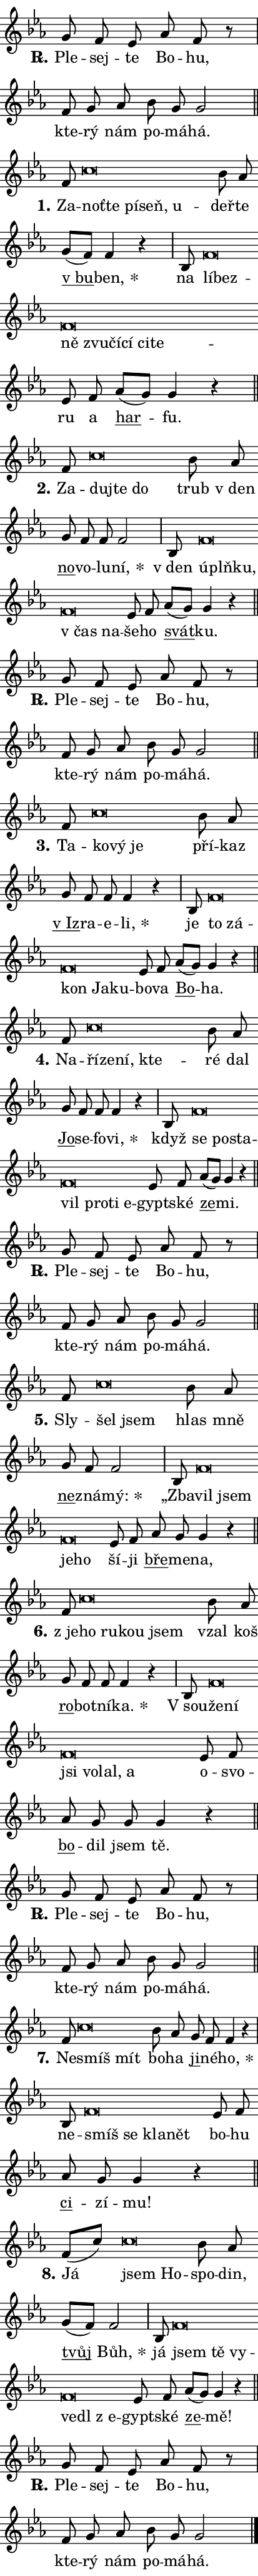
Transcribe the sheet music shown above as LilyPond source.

\version "2.24.0"
\header { tagline = "" }
\paper {
  indent = 0\cm
  top-margin = 0\cm
  right-margin = 0\cm
  bottom-margin = 0\cm
  left-margin = 0\cm
  paper-width = 7\cm
  page-breaking = #ly:one-page-breaking
  system-system-spacing.basic-distance = #11
  score-system-spacing.basic-distance = #11
  ragged-last = ##f
}


%% Author: Thomas Morley
%% https://lists.gnu.org/archive/html/lilypond-user/2020-05/msg00002.html
#(define (line-position grob)
"Returns position of @var[grob} in current system:
   @code{'start}, if at first time-step
   @code{'end}, if at last time-step
   @code{'middle} otherwise
"
  (let* ((col (ly:item-get-column grob))
         (ln (ly:grob-object col 'left-neighbor))
         (rn (ly:grob-object col 'right-neighbor))
         (col-to-check-left (if (ly:grob? ln) ln col))
         (col-to-check-right (if (ly:grob? rn) rn col))
         (break-dir-left
           (and
             (ly:grob-property col-to-check-left 'non-musical #f)
             (ly:item-break-dir col-to-check-left)))
         (break-dir-right
           (and
             (ly:grob-property col-to-check-right 'non-musical #f)
             (ly:item-break-dir col-to-check-right))))
        (cond ((eqv? 1 break-dir-left) 'start)
              ((eqv? -1 break-dir-right) 'end)
              (else 'middle))))

#(define (tranparent-at-line-position vctor)
  (lambda (grob)
  "Relying on @code{line-position} select the relevant enry from @var{vctor}.
Used to determine transparency,"
    (case (line-position grob)
      ((end) (not (vector-ref vctor 0)))
      ((middle) (not (vector-ref vctor 1)))
      ((start) (not (vector-ref vctor 2))))))

noteHeadBreakVisibility =
#(define-music-function (break-visibility)(vector?)
"Makes @code{NoteHead}s transparent relying on @var{break-visibility}"
#{
  \override NoteHead.transparent =
    #(tranparent-at-line-position break-visibility)
#})

#(define delete-ledgers-for-transparent-note-heads
  (lambda (grob)
    "Reads whether a @code{NoteHead} is transparent.
If so this @code{NoteHead} is removed from @code{'note-heads} from
@var{grob}, which is supposed to be @code{LedgerLineSpanner}.
As a result ledgers are not printed for this @code{NoteHead}"
    (let* ((nhds-array (ly:grob-object grob 'note-heads))
           (nhds-list
             (if (ly:grob-array? nhds-array)
                 (ly:grob-array->list nhds-array)
                 '()))
           ;; Relies on the transparent-property being done before
           ;; Staff.LedgerLineSpanner.after-line-breaking is executed.
           ;; This is fragile ...
           (to-keep
             (remove
               (lambda (nhd)
                 (ly:grob-property nhd 'transparent #f))
               nhds-list)))
      ;; TODO find a better method to iterate over grob-arrays, similiar
      ;; to filter/remove etc for lists
      ;; For now rebuilt from scratch
      (set! (ly:grob-object grob 'note-heads)  '())
      (for-each
        (lambda (nhd)
          (ly:pointer-group-interface::add-grob grob 'note-heads nhd))
        to-keep))))

hideNotes = {
  \noteHeadBreakVisibility #begin-of-line-visible
}
unHideNotes = {
  \noteHeadBreakVisibility #all-visible
}

% work-around for resetting accidentals
% https://lilypond.org/doc/v2.23/Documentation/notation/displaying-rhythms#unmetered-music
cadenzaMeasure = {
  \cadenzaOff
  \partial 1024 s1024
  \cadenzaOn
}

#(define-markup-command (accent layout props text) (markup?)
  "Underline accented syllable"
  (interpret-markup layout props
    #{\markup \override #'(offset . 4.3) \underline { #text }#}))

responsum = \markup \concat {
  "R" \hspace #-1.05 \path #0.1 #'((moveto 0 0.07) (lineto 0.9 0.8)) \hspace #0.05 "."
}

\layout {
    \context {
        \Staff
        \remove "Time_signature_engraver"
        \override LedgerLineSpanner.after-line-breaking = #delete-ledgers-for-transparent-note-heads
    }
    \context {
        \Voice {
            \override NoteHead.output-attributes = #'((class . "notehead"))
            \override Hairpin.height = #0.55
        }
    }
    \context {
        \Lyrics {
            \override StanzaNumber.output-attributes = #'((class . "stanzanumber"))
            \override LyricSpace.minimum-distance = #0.9
            \override LyricText.font-name = #"TeX Gyre Schola"
            \override LyricText.font-size = 1
            \override StanzaNumber.font-name = #"TeX Gyre Schola Bold"
            \override StanzaNumber.font-size = 1
        }
    }
}

% magnetic-lyrics.ily
%
%   written by
%     Jean Abou Samra <jean@abou-samra.fr>
%     Werner Lemberg <wl@gnu.org>
%
%   adapted by
%     Jiri Hon <jiri.hon@gmail.com>
%
% Version 2022-Apr-15

% https://www.mail-archive.com/lilypond-user@gnu.org/msg149350.html

#(define (Left_hyphen_pointer_engraver context)
   "Collect syllable-hyphen-syllable occurrences in lyrics and store
them in properties.  This engraver only looks to the left.  For
example, if the lyrics input is @code{foo -- bar}, it does the
following.

@itemize @bullet
@item
Set the @code{text} property of the @code{LyricHyphen} grob between
@q{foo} and @q{bar} to @code{foo}.

@item
Set the @code{left-hyphen} property of the @code{LyricText} grob with
text @q{foo} to the @code{LyricHyphen} grob between @q{foo} and
@q{bar}.
@end itemize

Use this auxiliary engraver in combination with the
@code{lyric-@/text::@/apply-@/magnetic-@/offset!} hook."
   (let ((hyphen #f)
         (text #f))
     (make-engraver
      (acknowledgers
       ((lyric-syllable-interface engraver grob source-engraver)
        (set! text grob)))
      (end-acknowledgers
       ((lyric-hyphen-interface engraver grob source-engraver)
        ;(when (not (grob::has-interface grob 'lyric-space-interface))
          (set! hyphen grob)));)
      ((stop-translation-timestep engraver)
       (when (and text hyphen)
         (ly:grob-set-object! text 'left-hyphen hyphen))
       (set! text #f)
       (set! hyphen #f)))))

#(define (lyric-text::apply-magnetic-offset! grob)
   "If the space between two syllables is less than the value in
property @code{LyricText@/.details@/.squash-threshold}, move the right
syllable to the left so that it gets concatenated with the left
syllable.

Use this function as a hook for
@code{LyricText@/.after-@/line-@/breaking} if the
@code{Left_@/hyphen_@/pointer_@/engraver} is active."
   (let ((hyphen (ly:grob-object grob 'left-hyphen #f)))
     (when hyphen
       (let ((left-text (ly:spanner-bound hyphen LEFT)))
         (when (grob::has-interface left-text 'lyric-syllable-interface)
           (let* ((common (ly:grob-common-refpoint grob left-text X))
                  (this-x-ext (ly:grob-extent grob common X))
                  (left-x-ext
                   (begin
                     ;; Trigger magnetism for left-text.
                     (ly:grob-property left-text 'after-line-breaking)
                     (ly:grob-extent left-text common X)))
                  ;; `delta` is the gap width between two syllables.
                  (delta (- (interval-start this-x-ext)
                            (interval-end left-x-ext)))
                  (details (ly:grob-property grob 'details))
                  (threshold (assoc-get 'squash-threshold details 0.2)))
             (when (< delta threshold)
               (let* (;; We have to manipulate the input text so that
                      ;; ligatures crossing syllable boundaries are not
                      ;; disabled.  For languages based on the Latin
                      ;; script this is essentially a beautification.
                      ;; However, for non-Western scripts it can be a
                      ;; necessity.
                      (lt (ly:grob-property left-text 'text))
                      (rt (ly:grob-property grob 'text))
                      (is-space (grob::has-interface hyphen 'lyric-space-interface))
                      (space (if is-space " " ""))
                      (space-markup (grob-interpret-markup grob " "))
                      (space-size (interval-length (ly:stencil-extent space-markup X)))
                      (extra-delta (if is-space space-size 0))
                      ;; Append new syllable.
                      (ltrt-space (if (and (string? lt) (string? rt))
                                (string-append lt space rt)
                                (make-concat-markup (list lt space rt))))
                      ;; Right-align `ltrt` to the right side.
                      (ltrt-space-markup (grob-interpret-markup
                               grob
                               (make-translate-markup
                                (cons (interval-length this-x-ext) 0)
                                (make-right-align-markup ltrt-space)))))
                 (begin
                   ;; Don't print `left-text`.
                   (ly:grob-set-property! left-text 'stencil #f)
                   ;; Set text and stencil (which holds all collected
                   ;; syllables so far) and shift it to the left.
                   (ly:grob-set-property! grob 'text ltrt-space)
                   (ly:grob-set-property! grob 'stencil ltrt-space-markup)
                   (ly:grob-translate-axis! grob (- (- delta extra-delta)) X))))))))))


#(define (lyric-hyphen::displace-bounds-first grob)
   ;; Make very sure this callback isn't triggered too early.
   (let ((left (ly:spanner-bound grob LEFT))
         (right (ly:spanner-bound grob RIGHT)))
     (ly:grob-property left 'after-line-breaking)
     (ly:grob-property right 'after-line-breaking)
     (ly:lyric-hyphen::print grob)))

squashThreshold = #0.4

\layout {
  \context {
    \Lyrics
    \consists #Left_hyphen_pointer_engraver
    \override LyricText.after-line-breaking =
      #lyric-text::apply-magnetic-offset!
    \override LyricHyphen.stencil = #lyric-hyphen::displace-bounds-first
    \override LyricText.details.squash-threshold = \squashThreshold
    \override LyricHyphen.minimum-distance = 0
    \override LyricHyphen.minimum-length = \squashThreshold
  }
}

squash = \override LyricText.details.squash-threshold = 9999
unSquash = \override LyricText.details.squash-threshold = \squashThreshold

left = \override LyricText.self-alignment-X = #LEFT
unLeft = \revert LyricText.self-alignment-X

starOffset = #(lambda (grob) 
                (let ((x_offset (ly:self-alignment-interface::aligned-on-x-parent grob)))
                  (if (= x_offset 0) 0 (+ x_offset 1.2))))

star = #(define-music-function (syllable)(string?)
"Append star separator at the end of a syllable"
#{
  \once \override LyricText.X-offset = #starOffset
  \lyricmode { \markup {
    #syllable
    \override #'((font-name . "TeX Gyre Schola Bold")) \hspace #0.2 \lower #0.65 \larger "*"
  } }
#})

starAccent = #(define-music-function (syllable)(string?)
"Append star separator at the end of a syllable and make accent"
#{
  \once \override LyricText.X-offset = #starOffset
  \lyricmode { \markup {
    \accent #syllable
    \override #'((font-name . "TeX Gyre Schola Bold")) \hspace #0.2 \lower #0.65 \larger "*"
  } }
#})

breath = #(define-music-function (syllable)(string?)
"Append breathing indicator at the end of a syllable"
#{
  \lyricmode { \markup { #syllable "+" } }
#})

optionalBreath = #(define-music-function (syllable)(string?)
"Append optional breathing indicator at the end of a syllable"
#{
  \lyricmode { \markup { #syllable "(+)" } }
#})


\score {
    <<
        \new Voice = "melody" { \cadenzaOn \key es \major \relative { g'8 f es as f r \cadenzaMeasure \bar "|" f g as \bar "" bes g g2 \cadenzaMeasure \bar "||" \break } }
        \new Lyrics \lyricsto "melody" { \lyricmode { \set stanza = \responsum
Ple -- sej -- te Bo -- hu, kte -- rý nám po -- má -- há. } }
    >>
    \layout {}
}

\score {
    <<
        \new Voice = "melody" { \cadenzaOn \key es \major \relative { f'8 c'\breve*1/16 \hideNotes \breve*1/16 \bar "" \breve*1/16 \bar "" \breve*1/16 \breve*1/16 \bar "" \unHideNotes bes8 as \bar "" g[( f)] f4 r \cadenzaMeasure \bar "|" bes,8 f'\breve*1/16 \hideNotes \breve*1/16 \bar "" \breve*1/16 \bar "" \breve*1/16 \bar "" \breve*1/16 \bar "" \breve*1/16 \bar "" \breve*1/16 \breve*1/16 \bar "" \unHideNotes es8 f \bar "" as[( g)] g4 r \cadenzaMeasure \bar "||" \break } }
        \new Lyrics \lyricsto "melody" { \lyricmode { \set stanza = "1."
Za -- \left no -- \squash ťte pí -- seň, u -- \unLeft \unSquash deř -- te \markup \accent "v bu" -- \star ben, na \left lí -- \squash bez -- ně zvu -- čí -- cí ci -- te -- \unLeft \unSquash ru a \markup \accent har -- fu. } }
    >>
    \layout {}
}

\score {
    <<
        \new Voice = "melody" { \cadenzaOn \key es \major \relative { f'8 c'\breve*1/16 \hideNotes \breve*1/16 \breve*1/16 \bar "" \unHideNotes bes8 as \bar "" g f f f2 \cadenzaMeasure \bar "|" bes,8 f'\breve*1/16 \hideNotes \breve*1/16 \bar "" \breve*1/16 \breve*1/16 \bar "" \unHideNotes es8 f \bar "" as[( g)] g4 r \cadenzaMeasure \bar "||" \break } }
        \new Lyrics \lyricsto "melody" { \lyricmode { \set stanza = "2."
Za -- \left duj -- \squash te do \unLeft \unSquash trub "v den" \markup \accent no -- vo -- lu -- \star ní, "v den" \left úplň -- \squash ku, "v čas" na -- \unLeft \unSquash še -- ho \markup \accent svát -- ku. } }
    >>
    \layout {}
}

\score {
    <<
        \new Voice = "melody" { \cadenzaOn \key es \major \relative { g'8 f es as f r \cadenzaMeasure \bar "|" f g as \bar "" bes g g2 \cadenzaMeasure \bar "||" \break } }
        \new Lyrics \lyricsto "melody" { \lyricmode { \set stanza = \responsum
Ple -- sej -- te Bo -- hu, kte -- rý nám po -- má -- há. } }
    >>
    \layout {}
}

\score {
    <<
        \new Voice = "melody" { \cadenzaOn \key es \major \relative { f'8 c'\breve*1/16 \hideNotes \breve*1/16 \breve*1/16 \bar "" \unHideNotes bes8 as \bar "" g f f f4 r \cadenzaMeasure \bar "|" bes,8 f'\breve*1/16 \hideNotes \breve*1/16 \bar "" \breve*1/16 \bar "" \breve*1/16 \breve*1/16 \bar "" \unHideNotes es8 f \bar "" as[( g)] g4 r \cadenzaMeasure \bar "||" \break } }
        \new Lyrics \lyricsto "melody" { \lyricmode { \set stanza = "3."
Ta -- \left ko -- \squash vý je \unLeft \unSquash pří -- kaz \markup \accent "v Iz" -- ra -- e -- \star li, je \left to \squash zá -- kon Ja -- ku -- \unLeft \unSquash bo -- va \markup \accent Bo -- ha. } }
    >>
    \layout {}
}

\score {
    <<
        \new Voice = "melody" { \cadenzaOn \key es \major \relative { f'8 c'\breve*1/16 \hideNotes \breve*1/16 \bar "" \breve*1/16 \breve*1/16 \bar "" \unHideNotes bes8 as \bar "" g f f f4 r \cadenzaMeasure \bar "|" bes,8 f'\breve*1/16 \hideNotes \breve*1/16 \bar "" \breve*1/16 \bar "" \breve*1/16 \bar "" \breve*1/16 \bar "" \breve*1/16 \breve*1/16 \bar "" \unHideNotes es8 f \bar "" as[( g)] g4 r \cadenzaMeasure \bar "||" \break } }
        \new Lyrics \lyricsto "melody" { \lyricmode { \set stanza = "4."
Na -- \left ří -- \squash ze -- ní, kte -- \unLeft \unSquash ré dal \markup \accent Jo -- se -- fo -- \star vi, když \left se \squash po -- sta -- vil pro -- ti e -- \unLeft \unSquash gypt -- ské \markup \accent ze -- mi. } }
    >>
    \layout {}
}

\score {
    <<
        \new Voice = "melody" { \cadenzaOn \key es \major \relative { g'8 f es as f r \cadenzaMeasure \bar "|" f g as \bar "" bes g g2 \cadenzaMeasure \bar "||" \break } }
        \new Lyrics \lyricsto "melody" { \lyricmode { \set stanza = \responsum
Ple -- sej -- te Bo -- hu, kte -- rý nám po -- má -- há. } }
    >>
    \layout {}
}

\score {
    <<
        \new Voice = "melody" { \cadenzaOn \key es \major \relative { f'8 c'\breve*1/16 \hideNotes \breve*1/16 \bar "" \unHideNotes bes8 as \bar "" g f f2 \cadenzaMeasure \bar "|" bes,8 f'\breve*1/16 \hideNotes \breve*1/16 \bar "" \breve*1/16 \breve*1/16 \bar "" \unHideNotes es8 f \bar "" as g g4 r \cadenzaMeasure \bar "||" \break } }
        \new Lyrics \lyricsto "melody" { \lyricmode { \set stanza = "5."
Sly -- \left šel \squash jsem \unLeft \unSquash hlas mně \markup \accent ne -- zná -- \star mý: „Zba -- \left vil \squash jsem je -- ho \unLeft \unSquash ší -- ji \markup \accent bře -- me -- na, } }
    >>
    \layout {}
}

\score {
    <<
        \new Voice = "melody" { \cadenzaOn \key es \major \relative { f'8 c'\breve*1/16 \hideNotes \breve*1/16 \bar "" \breve*1/16 \breve*1/16 \bar "" \unHideNotes bes8 as \bar "" g f f f4 r \cadenzaMeasure \bar "|" bes,8 f'\breve*1/16 \hideNotes \breve*1/16 \bar "" \breve*1/16 \bar "" \breve*1/16 \bar "" \breve*1/16 \breve*1/16 \bar "" \unHideNotes es8 f \bar "" as g g g4 r \cadenzaMeasure \bar "||" \break } }
        \new Lyrics \lyricsto "melody" { \lyricmode { \set stanza = "6."
"z je" -- \left ho \squash ru -- kou jsem \unLeft \unSquash vzal koš \markup \accent ro -- bot -- ní -- \star ka. "V sou" -- \left že -- \squash ní jsi vo -- lal, a \unLeft \unSquash o -- svo -- \markup \accent bo -- dil jsem tě. } }
    >>
    \layout {}
}

\score {
    <<
        \new Voice = "melody" { \cadenzaOn \key es \major \relative { g'8 f es as f r \cadenzaMeasure \bar "|" f g as \bar "" bes g g2 \cadenzaMeasure \bar "||" \break } }
        \new Lyrics \lyricsto "melody" { \lyricmode { \set stanza = \responsum
Ple -- sej -- te Bo -- hu, kte -- rý nám po -- má -- há. } }
    >>
    \layout {}
}

\score {
    <<
        \new Voice = "melody" { \cadenzaOn \key es \major \relative { f'8 c'\breve*1/16 \hideNotes \breve*1/16 \bar "" \unHideNotes bes8 as \bar "" g f f4 r \cadenzaMeasure \bar "|" bes,8 f'\breve*1/16 \hideNotes \breve*1/16 \bar "" \breve*1/16 \breve*1/16 \bar "" \unHideNotes es8 f \bar "" as g g4 r \cadenzaMeasure \bar "||" \break } }
        \new Lyrics \lyricsto "melody" { \lyricmode { \set stanza = "7."
Ne -- \left smíš \squash mít \unLeft \unSquash bo -- ha \markup \accent ji -- né -- \star ho, ne -- \left smíš \squash se kla -- nět \unLeft \unSquash bo -- hu \markup \accent ci -- zí -- mu! } }
    >>
    \layout {}
}

\score {
    <<
        \new Voice = "melody" { \cadenzaOn \key es \major \relative { f'8[( c')] c\breve*1/16 \hideNotes \breve*1/16 \bar "" \unHideNotes bes8 as \bar "" g[( f)] f2 \cadenzaMeasure \bar "|" bes,8 f'\breve*1/16 \hideNotes \breve*1/16 \bar "" \breve*1/16 \bar "" \breve*1/16 \bar "" \breve*1/16 \breve*1/16 \bar "" \unHideNotes es8 f \bar "" as[( g)] g4 r \cadenzaMeasure \bar "||" \break } }
        \new Lyrics \lyricsto "melody" { \lyricmode { \set stanza = "8."
Já \left jsem \squash Ho -- \unLeft \unSquash spo -- din, \markup \accent tvůj \star Bůh, já \left jsem \squash tě vy -- ve -- dl "z e" -- \unLeft \unSquash gypt -- ské \markup \accent ze -- mě! } }
    >>
    \layout {}
}

\score {
    <<
        \new Voice = "melody" { \cadenzaOn \key es \major \relative { g'8 f es as f r \cadenzaMeasure \bar "|" f g as \bar "" bes g g2 \cadenzaMeasure \bar "||" \break } \bar "|." }
        \new Lyrics \lyricsto "melody" { \lyricmode { \set stanza = \responsum
Ple -- sej -- te Bo -- hu, kte -- rý nám po -- má -- há. } }
    >>
    \layout {}
}
